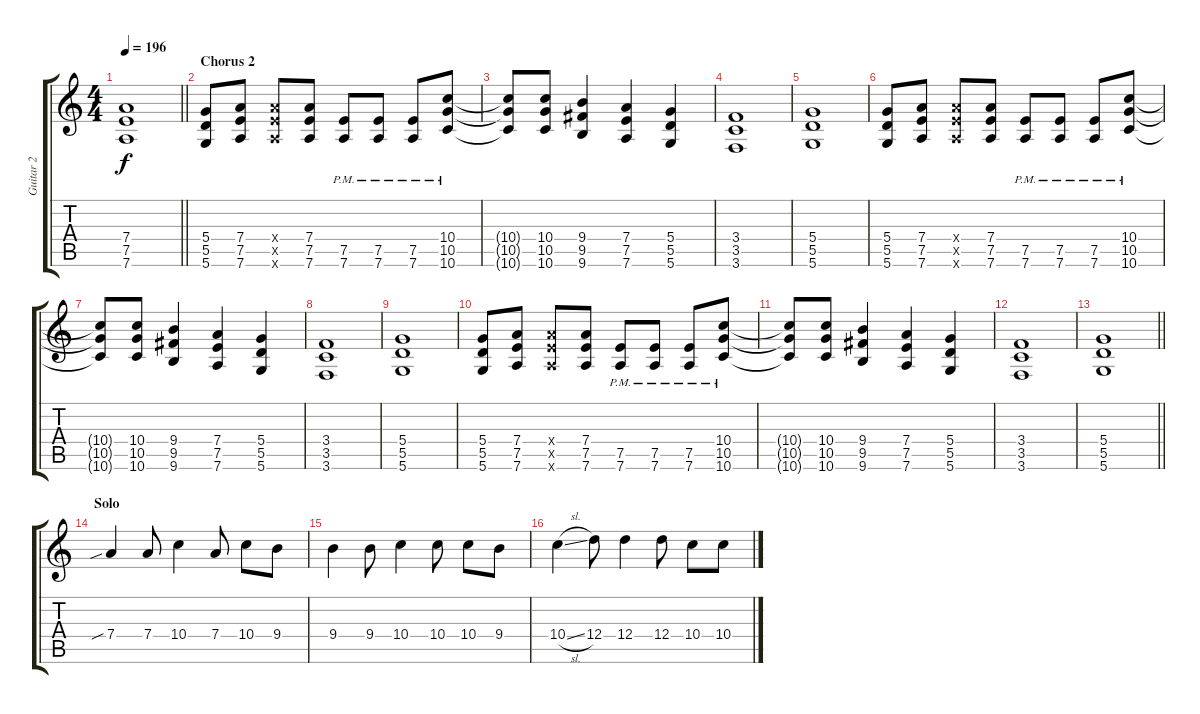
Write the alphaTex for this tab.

\track ("Guitar 2" "Guitar 2") {instrument distortionguitar}
\staff {score tabs}
\tuning (E4 B3 G3 D3 A2 D2) {hide}
\ts (4 4)
\tempo 196
\clef g2
\barLineRight lightlight
\ks c
(7.4{t} 7.5{t} 7.6{t}).1{dy f} |
\section ("" "Chorus 2")
(5.4 5.5 5.6).8 (7.4 7.5 7.6).8 (7.4{x} 7.5{x} 7.6{x}).8 (7.4 7.5 7.6).8 (7.5{pm} 7.6{pm}).8 (7.5{pm} 7.6{pm}).8 (7.5{pm} 7.6{pm}).8 (10.4 10.5{pm} 10.6{pm}).8 |
(10.4{t} 10.5{t} 10.6{t}).8 (10.4 10.5 10.6).8 (9.4 9.5 9.6).4 (7.4 7.5 7.6).4 (5.4 5.5 5.6).4 |
(3.4 3.5 3.6).1 |
(5.4 5.5 5.6).1 |
(5.4 5.5 5.6).8 (7.4 7.5 7.6).8 (7.4{x} 7.5{x} 7.6{x}).8 (7.4 7.5 7.6).8 (7.5{pm} 7.6{pm}).8 (7.5{pm} 7.6{pm}).8 (7.5{pm} 7.6{pm}).8 (10.4 10.5{pm} 10.6{pm}).8 |
(10.4{t} 10.5{t} 10.6{t}).8 (10.4 10.5 10.6).8 (9.4 9.5 9.6).4 (7.4 7.5 7.6).4 (5.4 5.5 5.6).4 |
(3.4 3.5 3.6).1 |
(5.4 5.5 5.6).1 |
(5.4 5.5 5.6).8 (7.4 7.5 7.6).8 (7.4{x} 7.5{x} 7.6{x}).8 (7.4 7.5 7.6).8 (7.5{pm} 7.6{pm}).8 (7.5{pm} 7.6{pm}).8 (7.5{pm} 7.6{pm}).8 (10.4 10.5{pm} 10.6{pm}).8 |
(10.4{t} 10.5{t} 10.6{t}).8 (10.4 10.5 10.6).8 (9.4 9.5 9.6).4 (7.4 7.5 7.6).4 (5.4 5.5 5.6).4 |
(3.4 3.5 3.6).1 |
\barLineRight lightlight
(5.4 5.5 5.6).1 |
\section ("" "Solo")
7.4{sib}.4 7.4.8 10.4.4 7.4.8 10.4.8 9.4.8 |
9.4.4 9.4.8 10.4.4 10.4.8 10.4.8 9.4.8 |
10.4{sl}.4 12.4.8 12.4.4 12.4.8 10.4.8 10.4.8
